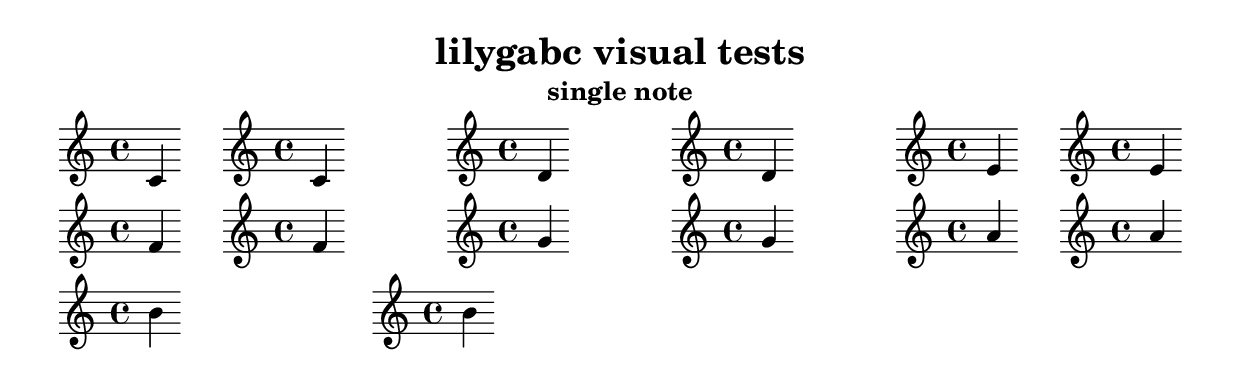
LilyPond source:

\version "2.24.1"

% Load gabc scores and render them in LilyPond

music-from-gabc-string =
#(define-scheme-function
  (input)
  (string?)
  (let
   ((gabc-notes '((#\c . 0) (#\d . 1) (#\e . 2) (#\f . 3) (#\g . 4) (#\h . 5) (#\i . 6))))
   (make-music
    'SequentialMusic
    'elements
    (list (make-music
           'NoteEvent
           'duration
           (ly:make-duration 2)
           'pitch
           (ly:make-pitch 0 (assoc-ref gabc-notes (string-ref input 6))))))))


\header {
  title = "lilygabc visual tests"
}

\bookpart {
  \header { subtitle = "single note" }

  \markup\fill-line{
    \score { c'4 }
    \score { \music-from-gabc-string "(c4) (c)" }

    \score { d'4 }
    \score { \music-from-gabc-string "(c4) (d)" }

    \score { e'4 }
    \score { \music-from-gabc-string "(c4) (e)" }
  }

  \markup\fill-line{
    \score { f'4 }
    \score { \music-from-gabc-string "(c4) (f)" }

    \score { g'4 }
    \score { \music-from-gabc-string "(c4) (g)" }

    \score { a'4 }
    \score { \music-from-gabc-string "(c4) (h)" }
  }

  \markup\fill-line{
    \score { b'4 }
    \score { \music-from-gabc-string "(c4) (i)" }

    ""

    ""
  }
}

% pitches beyond the single octave

% multiple notes

% melisma

% modifiers

% lyrics: single syllables

% lyrics: words

% clef positions
